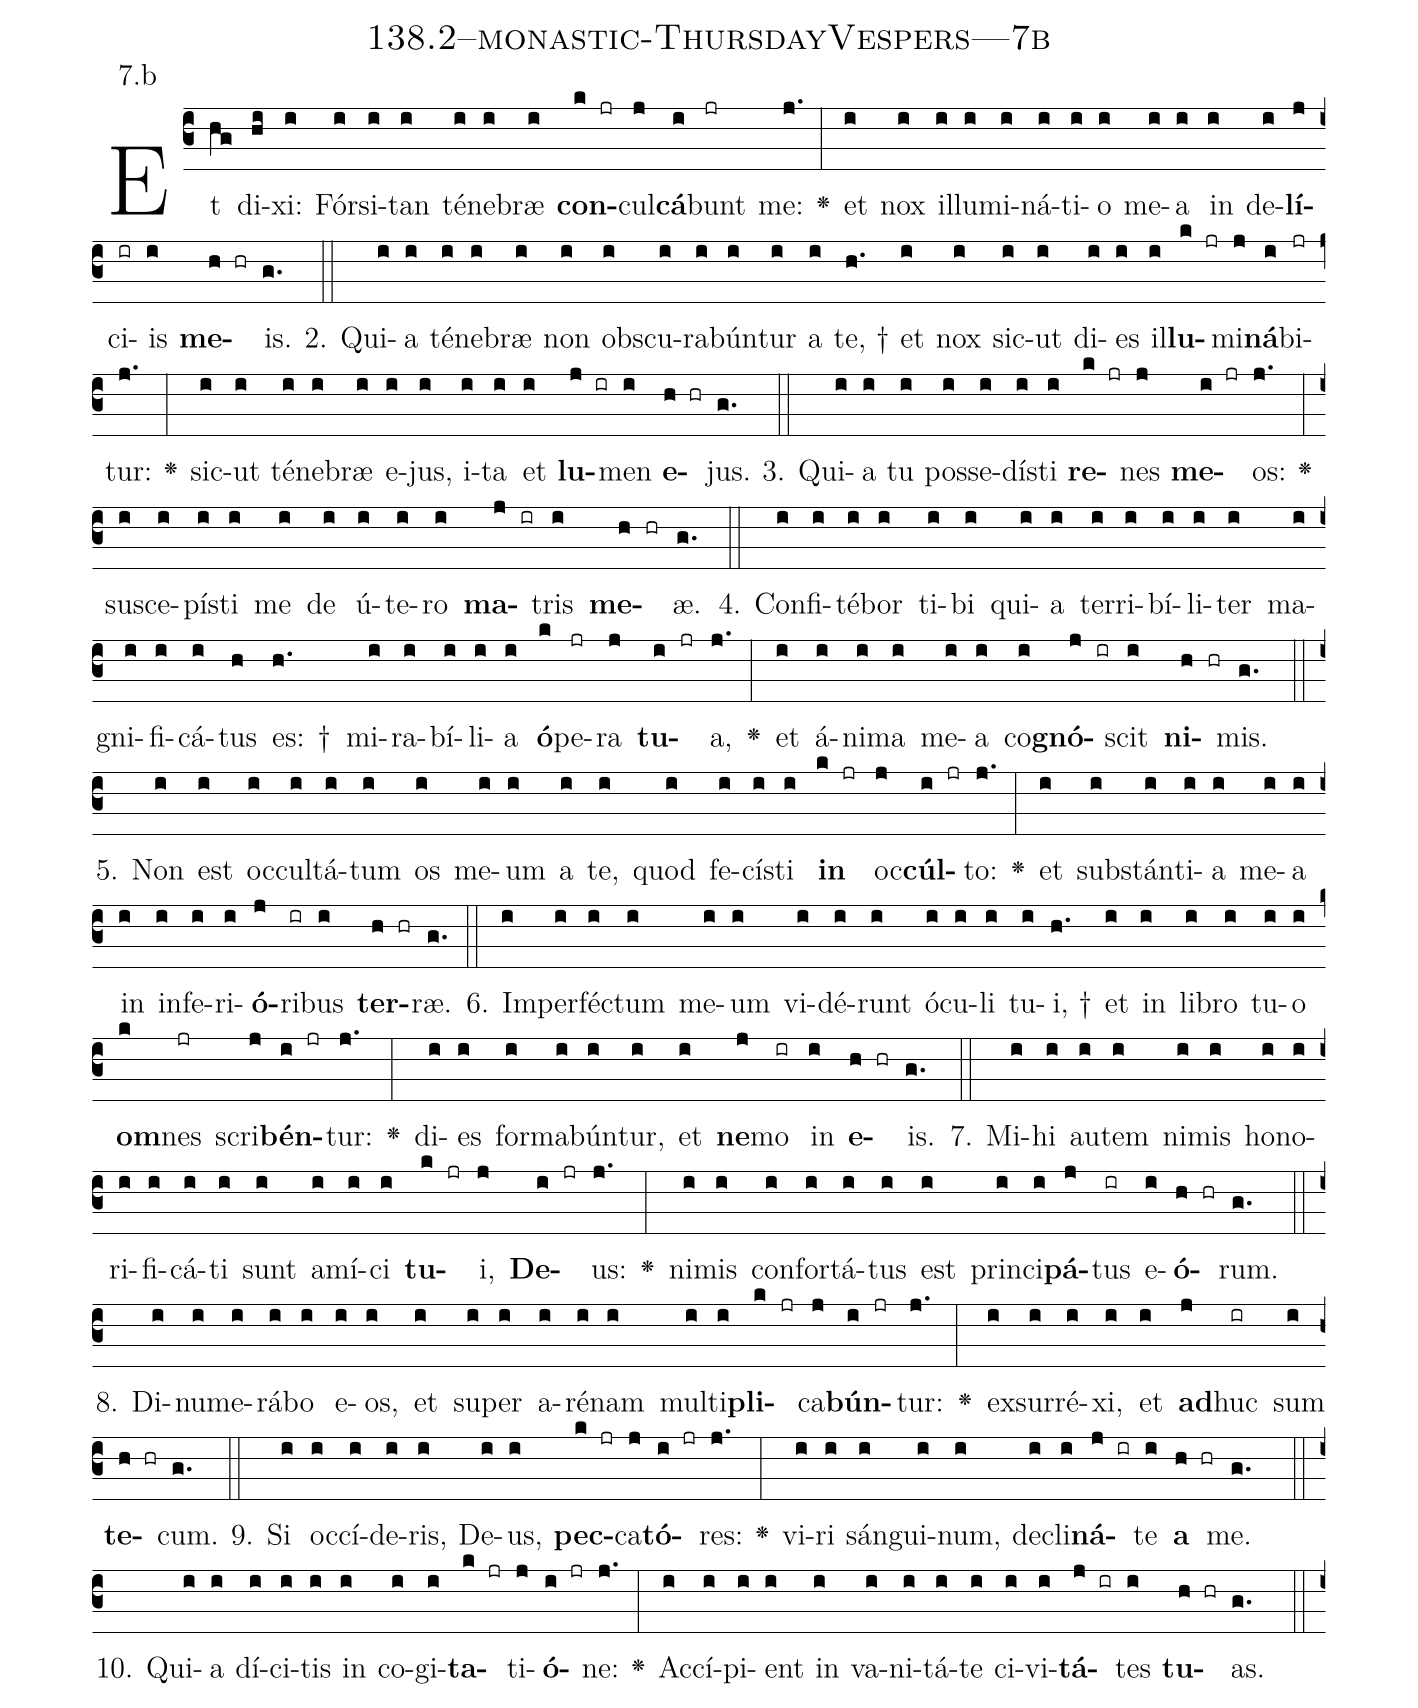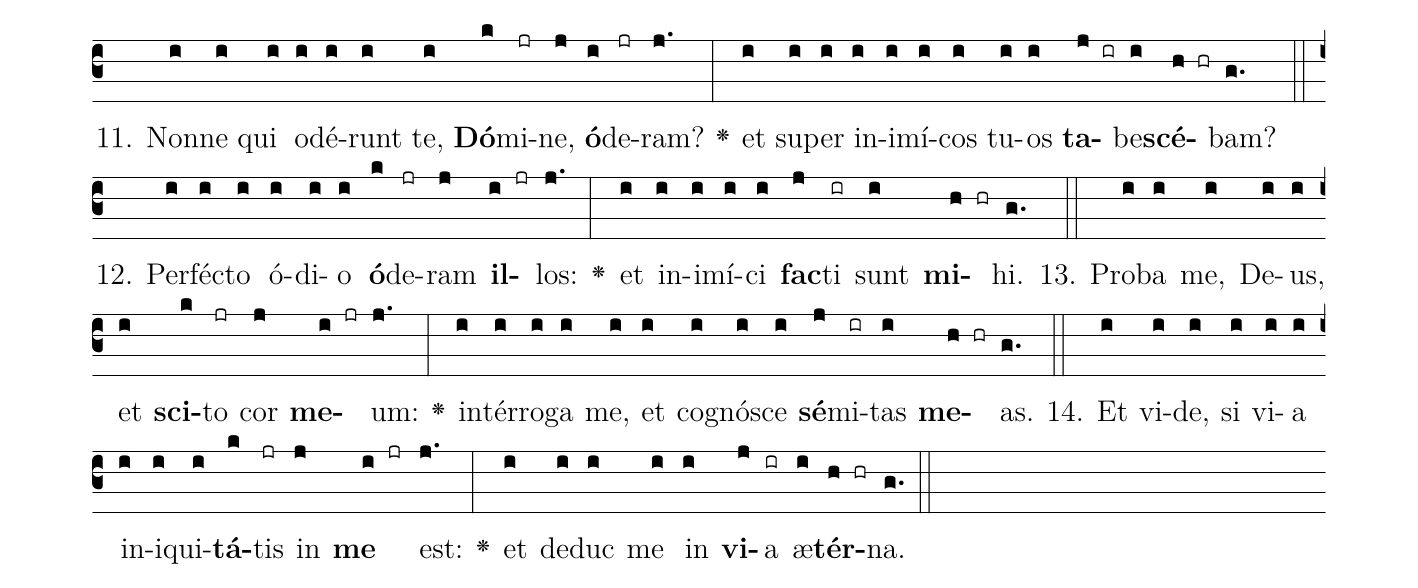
name: 138.2--monastic-ThursdayVespers---7b;
annotation: 7.b;
%%
(c3)Et(hg) di(hi)xi:(i) Fór(i)si(i)tan(i) té(i)ne(i)bræ(i) <b>con</b>(k jr)cul(j)<b>cá</b>(i)bunt(jr) me:(j.) <v>\greheightstar</v>(:) et(i) nox(i) il(i)lu(i)mi(i)ná(i)ti(i)o(i) me(i)a(i) in(i) de(i)<b>lí</b>(j)ci(ir)is(i) <b>me</b>(h hr)is.(g.) (::)
2. Qui(i)a(i) té(i)ne(i)bræ(i) non(i) obs(i)cu(i)ra(i)bún(i)tur(i) a(i) te, †(h.) et(i) nox(i) sic(i)ut(i) di(i)es(i) il(i)<b>lu</b>(k jr)mi(j)<b>ná</b>(i)bi(jr)tur:(j.) <v>\greheightstar</v>(:) sic(i)ut(i) té(i)ne(i)bræ(i) e(i)jus,(i) i(i)ta(i) et(i) <b>lu</b>(j ir)men(i) <b>e</b>(h hr)jus.(g.) (::)
3. Qui(i)a(i) tu(i) pos(i)se(i)dís(i)ti(i) <b>re</b>(k jr)nes(j) <b>me</b>(i jr)os:(j.) <v>\greheightstar</v>(:) su(i)sce(i)pís(i)ti(i) me(i) de(i) ú(i)te(i)ro(i) <b>ma</b>(j ir)tris(i) <b>me</b>(h hr)æ.(g.) (::)
4. Con(i)fi(i)té(i)bor(i) ti(i)bi(i) qui(i)a(i) ter(i)ri(i)bí(i)li(i)ter(i) ma(i)gni(i)fi(i)cá(i)tus(h) es: †(h.) mi(i)ra(i)bí(i)li(i)a(i) <b>ó</b>(k)pe(jr)ra(j) <b>tu</b>(i jr)a,(j.) <v>\greheightstar</v>(:) et(i) á(i)ni(i)ma(i) me(i)a(i) co(i)<b>gnó</b>(j ir)scit(i) <b>ni</b>(h hr)mis.(g.) (::)
5. Non(i) est(i) oc(i)cul(i)tá(i)tum(i) os(i) me(i)um(i) a(i) te,(i) quod(i) fe(i)cís(i)ti(i) <b>in</b>(k jr) oc(j)<b>cúl</b>(i jr)to:(j.) <v>\greheightstar</v>(:) et(i) sub(i)stán(i)ti(i)a(i) me(i)a(i) in(i) in(i)fe(i)ri(i)<b>ó</b>(j)ri(ir)bus(i) <b>ter</b>(h hr)ræ.(g.) (::)
6. Im(i)per(i)féc(i)tum(i) me(i)um(i) vi(i)dé(i)runt(i) ó(i)cu(i)li(i) tu(i)i, †(h.) et(i) in(i) li(i)bro(i) tu(i)o(i) <b>om</b>(k)nes(jr) scri(j)<b>bén</b>(i jr)tur:(j.) <v>\greheightstar</v>(:) di(i)es(i) for(i)ma(i)bún(i)tur,(i) et(i) <b>ne</b>(j)mo(ir) in(i) <b>e</b>(h hr)is.(g.) (::)
7. Mi(i)hi(i) au(i)tem(i) ni(i)mis(i) ho(i)no(i)ri(i)fi(i)cá(i)ti(i) sunt(i) a(i)mí(i)ci(i) <b>tu</b>(k jr)i,(j) <b>De</b>(i jr)us:(j.) <v>\greheightstar</v>(:) ni(i)mis(i) con(i)for(i)tá(i)tus(i) est(i) prin(i)ci(i)<b>pá</b>(j)tus(ir) e(i)<b>ó</b>(h hr)rum.(g.) (::)
8. Di(i)nu(i)me(i)rá(i)bo(i) e(i)os,(i) et(i) su(i)per(i) a(i)ré(i)nam(i) mul(i)ti(i)<b>pli</b>(k jr)ca(j)<b>bún</b>(i jr)tur:(j.) <v>\greheightstar</v>(:) ex(i)sur(i)ré(i)xi,(i) et(i) <b>ad</b>(j)huc(ir) sum(i) <b>te</b>(h hr)cum.(g.) (::)
9. Si(i) oc(i)cí(i)de(i)ris,(i) De(i)us,(i) <b>pec</b>(k jr)ca(j)<b>tó</b>(i jr)res:(j.) <v>\greheightstar</v>(:) vi(i)ri(i) sán(i)gui(i)num,(i) de(i)cli(i)<b>ná</b>(j ir)te(i) <b>a</b>(h hr) me.(g.) (::)
10. Qui(i)a(i) dí(i)ci(i)tis(i) in(i) co(i)gi(i)<b>ta</b>(k jr)ti(j)<b>ó</b>(i jr)ne:(j.) <v>\greheightstar</v>(:) Ac(i)cí(i)pi(i)ent(i) in(i) va(i)ni(i)tá(i)te(i) ci(i)vi(i)<b>tá</b>(j ir)tes(i) <b>tu</b>(h hr)as.(g.) (::)
11. Non(i)ne(i) qui(i) o(i)dé(i)runt(i) te,(i) <b>Dó</b>(k)mi(jr)ne,(j) <b>ó</b>(i)de(jr)ram?(j.) <v>\greheightstar</v>(:) et(i) su(i)per(i) in(i)i(i)mí(i)cos(i) tu(i)os(i) <b>ta</b>(j ir)be(i)<b>scé</b>(h hr)bam?(g.) (::)
12. Per(i)féc(i)to(i) ó(i)di(i)o(i) <b>ó</b>(k)de(jr)ram(j) <b>il</b>(i jr)los:(j.) <v>\greheightstar</v>(:) et(i) in(i)i(i)mí(i)ci(i) <b>fac</b>(j)ti(ir) sunt(i) <b>mi</b>(h hr)hi.(g.) (::)
13. Pro(i)ba(i) me,(i) De(i)us,(i) et(i) <b>sci</b>(k)to(jr) cor(j) <b>me</b>(i jr)um:(j.) <v>\greheightstar</v>(:) in(i)tér(i)ro(i)ga(i) me,(i) et(i) co(i)gnó(i)sce(i) <b>sé</b>(j)mi(ir)tas(i) <b>me</b>(h hr)as.(g.) (::)
14. Et(i) vi(i)de,(i) si(i) vi(i)a(i) in(i)i(i)qui(i)<b>tá</b>(k)tis(jr) in(j) <b>me</b>(i jr) est:(j.) <v>\greheightstar</v>(:) et(i) de(i)duc(i) me(i) in(i) <b>vi</b>(j)a(ir) æ(i)<b>tér</b>(h hr)na.(g.) (::)
